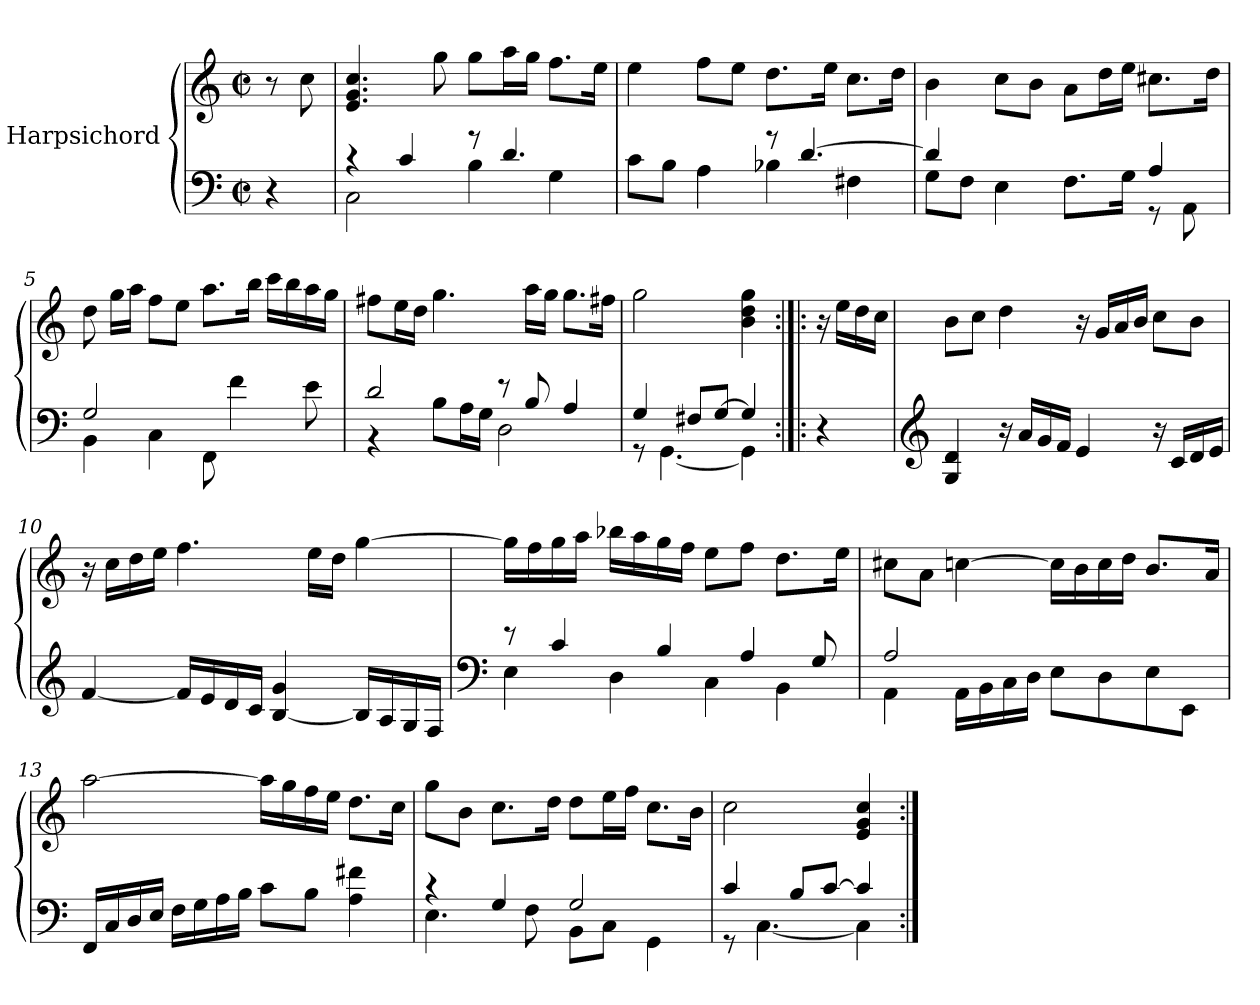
**kern	**kern
*part1	*part1
*staff2	*staff1
*I"Harpsichord	*
*clefF4	*clefG2
*k[]	*k[]
*M4/4	*M4/4
*met(c|)	*met(c|)
=1	=1
4r	8r
.	8cc\
=2	=2
*^	*
2C\	4rc	4.e/ 4.g/ 4.cc/
.	4c/	.
.	.	8gg\
4B\	8rg	8gg\L
.	4.d/	16aa\L
.	.	16gg\JJ
4G\	.	8.ff\L
.	.	16ee\Jk
=3	=3	=3
2reyy	8c\L	4ee\
.	8B\J	.
.	4A\	8ff\L
.	.	8ee\J
8rg	4B-X\	8.dd\L
[4.d/	.	.
.	.	16ee\Jk
.	4F#X\	8.cc\L
.	.	16dd\Jk
=4	=4	=4
4d/]	8G\L	4b\
.	8F\J	.
2rcyy	4E\	8cc\L
.	.	8b\J
.	8.F\L	8a\L
.	.	16dd\L
.	16G\Jk	16ee\JJ
4A/	8rGG	8.cc#X\L
.	8AA\	.
.	.	16dd\Jk
!!LO:LB:g=z
=5	=5	=5
2G/	4BB\	8dd\
.	.	16gg\LL
.	.	16aa\JJ
.	4C\	8ff\L
.	.	8ee\J
2ryy	8FF\	8.aa\L
.	4f\	.
.	.	16bb\Jk
.	.	16ccc\LL
.	.	16bb\
.	8e\	16aa\
.	.	16gg\JJ
=6	=6	=6
2d/	4r	8ff#X\L
.	.	16ee\L
.	.	16dd\JJ
.	8B\L	4.gg\
.	16A\L	.
.	16G\JJ	.
8re	2D\	.
8B/	.	16aa\LL
.	.	16gg\JJ
4A/	.	8.gg\L
.	.	16ff#X\Jk
=7	=7	=7
4G/	8rGG	2gg\
.	[4.GG\	.
8F#X/L	.	.
[8G/J	.	.
4G/]	4GG\]	4b\ 4dd\ 4gg\
*v	*v	*
=8:|!|:	=8:|!|:
4r	16r
.	16ee\LL
.	16dd\
.	16cc\JJ
!!LO:LB:g=z
=9	=9
*clefG2	*
4G/ 4d/	8b\L
.	8cc\J
16r	4dd\
16a/LL	.
16g/	.
16f/JJ	.
4e/	16r
.	16g/LL
.	16a/
.	16b/JJ
16r	8cc\L
16c/LL	.
16d/	8b\J
16e/JJ	.
=10	=10
[4f/	16r
.	16cc\LL
.	16dd\
.	16ee\JJ
16f/LL]	4.ff\
16e/	.
16d/	.
16c/JJ	.
[4B/ 4g/	.
.	16ee\LL
.	16dd\JJ
16B/LL]	[4gg\
16A/	.
16G/	.
16F/JJ	.
=11	=11
*clefF4	*
*^	*
8re	4E\	16gg\LL]
.	.	16ff\
4c/	.	16gg\
.	.	16aa\JJ
.	4D\	16bb-X\LL
.	.	16aa\
4B/	.	16gg\
.	.	16ff\JJ
.	4C\	8ee\L
4A/	.	8ff\J
.	4BB\	8.dd\L
8G/	.	.
.	.	16ee\Jk
!!LO:LB:g=z
=12	=12	=12
2A/	4AA\	8cc#X\L
.	.	8a\J
.	16AA\LL	[4ccn\
.	16BB\	.
.	16C\	.
.	16D\JJ	.
2rcyy	8E\L	16cc\LL]
.	.	16b\
.	8D\	16cc\
.	.	16dd\JJ
.	8E\	8.b/L
.	8EE\J	.
.	.	16a/Jk
*v	*v	*
=13	=13
16FF/LL	[2aa\
16C/	.
16D/	.
16E/JJ	.
16F\LL	.
16G\	.
16A\	.
16B\JJ	.
8c\L	16aa\LL]
.	16gg\
8B\J	16ff\
.	16ee\JJ
4A\ 4f#X\	8.dd\L
.	16cc\Jk
=14	=14
*^	*
4rc	4.E\	8gg\L
.	.	8b\J
4G/	.	8.cc\L
.	8F\	.
.	.	16dd\Jk
2G/	8BB\L	8dd\L
.	8C\J	16ee\L
.	.	16ff\JJ
.	4GG\	8.cc\L
.	.	16b\Jk
=15	=15	=15
4c/	8r	2cc\
.	[4.C\	.
8B/L	.	.
[8c/J	.	.
4c/]	4C\]	4e/ 4g/ 4cc/
*v	*v	*
=:|!	=:|!
*-	*-
